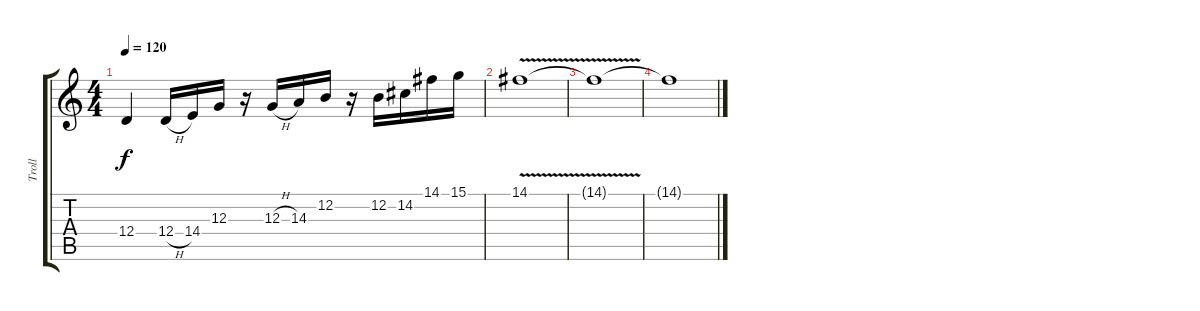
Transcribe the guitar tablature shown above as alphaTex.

\track ("Troll" "Troll") {instrument orchestralharp}
\staff {score tabs}
\tuning (E4 B3 G3 D3 A2 E2) {hide}
\ts (4 4)
\tempo 120
\clef g2
\ks c
12.4.4{dy f} 12.4{h}.16 14.4.16 12.3.16 r.16 12.3{h}.16 14.3.16 12.2.16 r.16 12.2.16 14.2.16 14.1.16 15.1.16 |
14.1{v}.1 |
14.1{t}.1 |
14.1{t}.1
